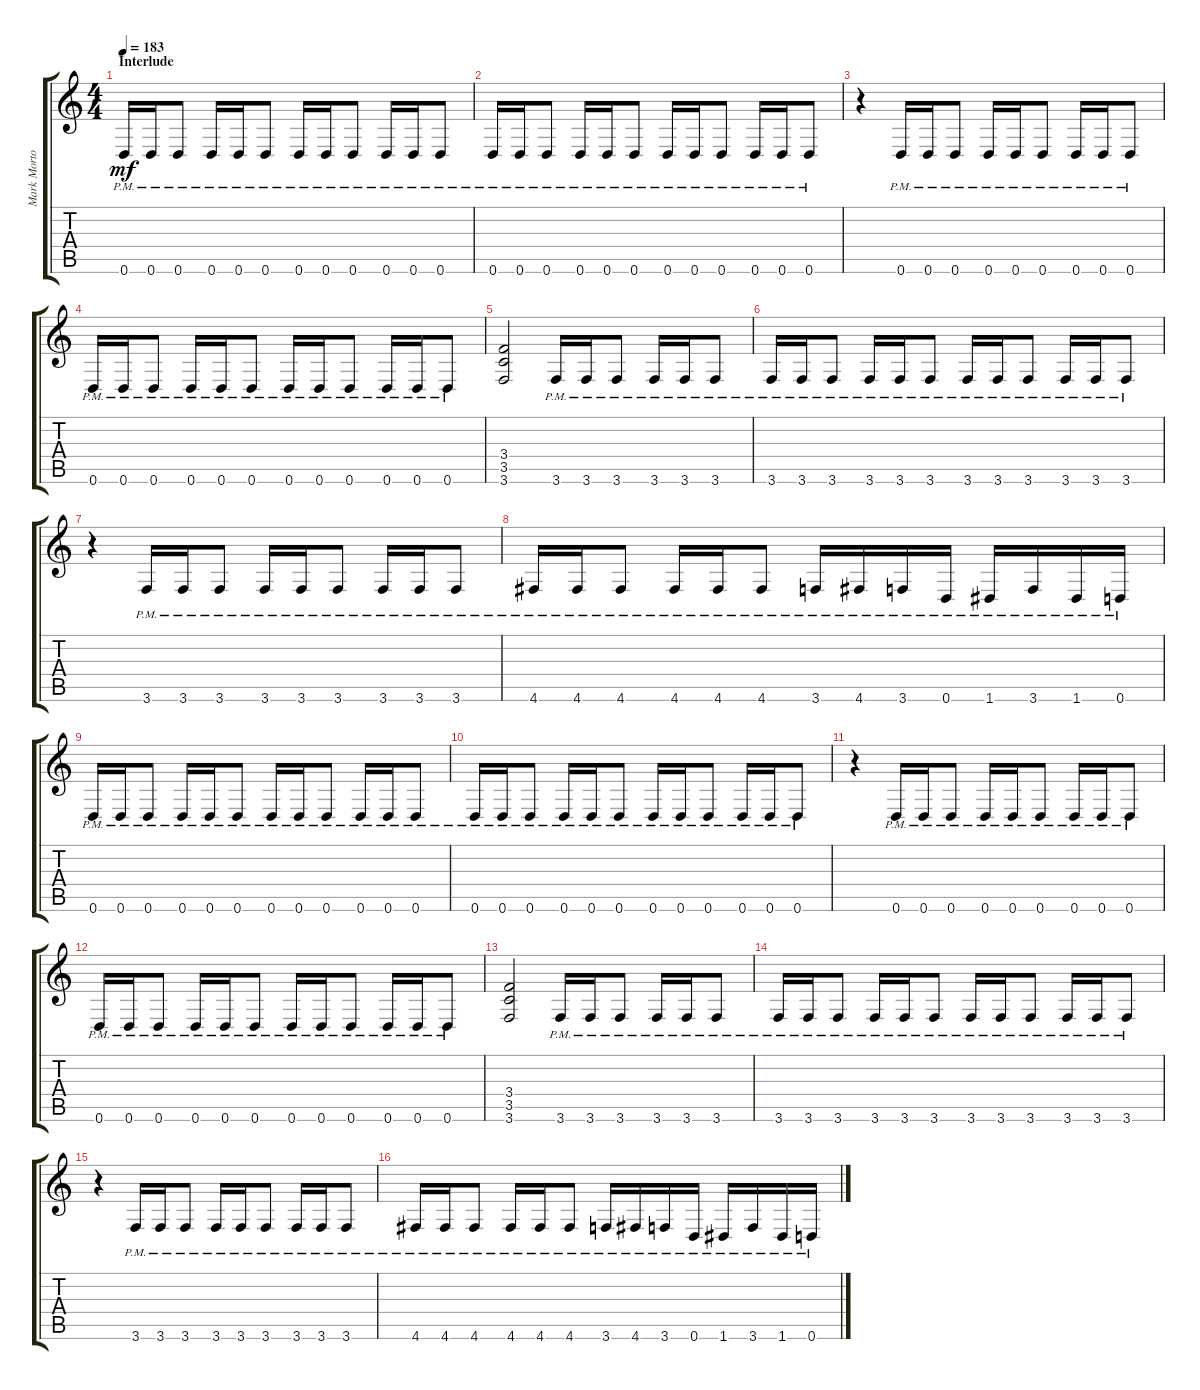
\track ("Mark Morton" "Mark Morto") {instrument distortionguitar}
\staff {score tabs}
\tuning (E4 B3 G3 D3 A2 D2) {hide}
\ts (4 4)
\section ("" "Interlude")
\tempo 183
\clef g2
\ks c
0.6{pm}.16{dy mf} 0.6{pm}.16 0.6{pm}.8 0.6{pm}.16 0.6{pm}.16 0.6{pm}.8 0.6{pm}.16 0.6{pm}.16 0.6{pm}.8 0.6{pm}.16 0.6{pm}.16 0.6{pm}.8 |
0.6{pm}.16 0.6{pm}.16 0.6{pm}.8 0.6{pm}.16 0.6{pm}.16 0.6{pm}.8 0.6{pm}.16 0.6{pm}.16 0.6{pm}.8 0.6{pm}.16 0.6{pm}.16 0.6{pm}.8 |
r.4 0.6{pm}.16 0.6{pm}.16 0.6{pm}.8 0.6{pm}.16 0.6{pm}.16 0.6{pm}.8 0.6{pm}.16 0.6{pm}.16 0.6{pm}.8 |
0.6{pm}.16 0.6{pm}.16 0.6{pm}.8 0.6{pm}.16 0.6{pm}.16 0.6{pm}.8 0.6{pm}.16 0.6{pm}.16 0.6{pm}.8 0.6{pm}.16 0.6{pm}.16 0.6{pm}.8 |
(3.4 3.5 3.6).2 3.6{pm}.16 3.6{pm}.16 3.6{pm}.8 3.6{pm}.16 3.6{pm}.16 3.6{pm}.8 |
3.6{pm}.16 3.6{pm}.16 3.6{pm}.8 3.6{pm}.16 3.6{pm}.16 3.6{pm}.8 3.6{pm}.16 3.6{pm}.16 3.6{pm}.8 3.6{pm}.16 3.6{pm}.16 3.6{pm}.8 |
r.4 3.6{pm}.16 3.6{pm}.16 3.6{pm}.8 3.6{pm}.16 3.6{pm}.16 3.6{pm}.8 3.6{pm}.16 3.6{pm}.16 3.6{pm}.8 |
4.6{pm}.16 4.6{pm}.16 4.6{pm}.8 4.6{pm}.16 4.6{pm}.16 4.6{pm}.8 3.6{pm}.16 4.6{pm}.16 3.6{pm}.16 0.6{pm}.16 1.6{pm}.16 3.6{pm}.16 1.6{pm}.16 0.6{pm}.16 |
0.6{pm}.16 0.6{pm}.16 0.6{pm}.8 0.6{pm}.16 0.6{pm}.16 0.6{pm}.8 0.6{pm}.16 0.6{pm}.16 0.6{pm}.8 0.6{pm}.16 0.6{pm}.16 0.6{pm}.8 |
0.6{pm}.16 0.6{pm}.16 0.6{pm}.8 0.6{pm}.16 0.6{pm}.16 0.6{pm}.8 0.6{pm}.16 0.6{pm}.16 0.6{pm}.8 0.6{pm}.16 0.6{pm}.16 0.6{pm}.8 |
r.4 0.6{pm}.16 0.6{pm}.16 0.6{pm}.8 0.6{pm}.16 0.6{pm}.16 0.6{pm}.8 0.6{pm}.16 0.6{pm}.16 0.6{pm}.8 |
0.6{pm}.16 0.6{pm}.16 0.6{pm}.8 0.6{pm}.16 0.6{pm}.16 0.6{pm}.8 0.6{pm}.16 0.6{pm}.16 0.6{pm}.8 0.6{pm}.16 0.6{pm}.16 0.6{pm}.8 |
(3.4 3.5 3.6).2 3.6{pm}.16 3.6{pm}.16 3.6{pm}.8 3.6{pm}.16 3.6{pm}.16 3.6{pm}.8 |
3.6{pm}.16 3.6{pm}.16 3.6{pm}.8 3.6{pm}.16 3.6{pm}.16 3.6{pm}.8 3.6{pm}.16 3.6{pm}.16 3.6{pm}.8 3.6{pm}.16 3.6{pm}.16 3.6{pm}.8 |
r.4 3.6{pm}.16 3.6{pm}.16 3.6{pm}.8 3.6{pm}.16 3.6{pm}.16 3.6{pm}.8 3.6{pm}.16 3.6{pm}.16 3.6{pm}.8 |
4.6{pm}.16 4.6{pm}.16 4.6{pm}.8 4.6{pm}.16 4.6{pm}.16 4.6{pm}.8 3.6{pm}.16 4.6{pm}.16 3.6{pm}.16 0.6{pm}.16 1.6{pm}.16 3.6{pm}.16 1.6{pm}.16 0.6{pm}.16
